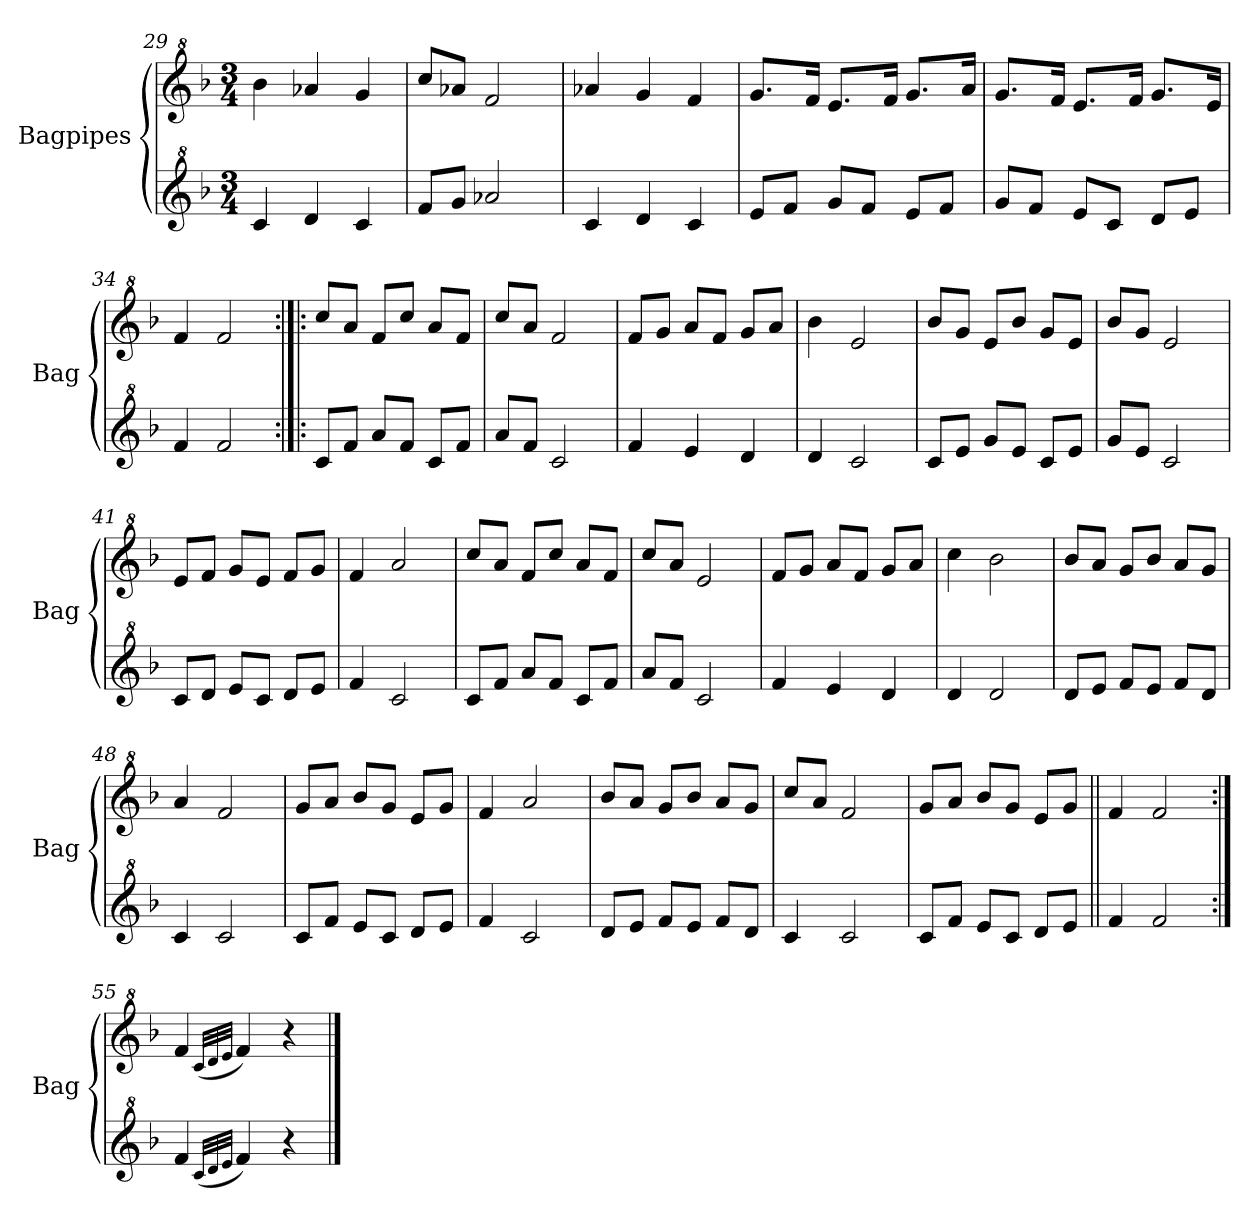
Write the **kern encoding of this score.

**kern	**kern
*part2	*part1
*staff2	*staff1
*I"Bagpipes	*I"Bagpipes
*I'Bag	*I'Bag
*clefG^2	*clefG^2
*k[b-]	*k[b-]
*F:	*F:
*M3/4	*M3/4
=29	=29
4cc/	4bb-\
4dd/	4aa-X/
4cc/	4gg/
=30	=30
8ff/L	8ccc/L
8gg/J	8aa-X/J
2aa-X/	2ff/
=31	=31
4cc/	4aa-X/
4dd/	4gg/
4cc/	4ff/
=32	=32
8ee/L	8.gg/L
8ff/J	.
.	16ff/Jk
8gg/L	8.ee/L
8ff/J	.
.	16ff/Jk
8ee/L	8.gg/L
8ff/J	.
.	16aa/Jk
!!LO:LB:g=z
=33	=33
8gg/L	8.gg/L
8ff/J	.
.	16ff/Jk
8ee/L	8.ee/L
8cc/J	.
.	16ff/Jk
8dd/L	8.gg/L
8ee/J	.
.	16ee/Jk
=34	=34
4ff/	4ff/
2ff/	2ff/
=35:|!|:	=35:|!|:
8cc/L	8ccc/L
8ff/J	8aa/J
8aa/L	8ff/L
8ff/J	8ccc/J
8cc/L	8aa/L
8ff/J	8ff/J
=36	=36
8aa/L	8ccc/L
8ff/J	8aa/J
2cc/	2ff/
=37	=37
4ff/	8ff/L
.	8gg/J
4ee/	8aa/L
.	8ff/J
4dd/	8gg/L
.	8aa/J
=38	=38
4dd/	4bb-\
2cc/	2ee/
=39	=39
8cc/L	8bb-/L
8ee/J	8gg/J
8gg/L	8ee/L
8ee/J	8bb-/J
8cc/L	8gg/L
8ee/J	8ee/J
=40	=40
8gg/L	8bb-/L
8ee/J	8gg/J
2cc/	2ee/
=41	=41
8cc/L	8ee/L
8dd/J	8ff/J
8ee/L	8gg/L
8cc/J	8ee/J
8dd/L	8ff/L
8ee/J	8gg/J
!!LO:LB:g=z
=42	=42
4ff/	4ff/
2cc/	2aa/
=43	=43
8cc/L	8ccc/L
8ff/J	8aa/J
8aa/L	8ff/L
8ff/J	8ccc/J
8cc/L	8aa/L
8ff/J	8ff/J
=44	=44
8aa/L	8ccc/L
8ff/J	8aa/J
2cc/	2ee/
=45	=45
4ff/	8ff/L
.	8gg/J
4ee/	8aa/L
.	8ff/J
4dd/	8gg/L
.	8aa/J
=46	=46
4dd/	4ccc\
2dd/	2bb-\
=47	=47
8dd/L	8bb-/L
8ee/J	8aa/J
8ff/L	8gg/L
8ee/J	8bb-/J
8ff/L	8aa/L
8dd/J	8gg/J
=48	=48
4cc/	4aa/
2cc/	2ff/
=49	=49
8cc/L	8gg/L
8ff/J	8aa/J
8ee/L	8bb-/L
8cc/J	8gg/J
8dd/L	8ee/L
8ee/J	8gg/J
=50	=50
4ff/	4ff/
2cc/	2aa/
=51	=51
8dd/L	8bb-/L
8ee/J	8aa/J
8ff/L	8gg/L
8ee/J	8bb-/J
8ff/L	8aa/L
8dd/J	8gg/J
!!LO:PB:g=z
=52	=52
4cc/	8ccc/L
.	8aa/J
2cc/	2ff/
=53	=53
8cc/L	8gg/L
8ff/J	8aa/J
8ee/L	8bb-/L
8cc/J	8gg/J
8dd/L	8ee/L
8ee/J	8gg/J
=54||	=54||
4ff/	4ff/
2ff/	2ff/
=55:|!	=55:|!
4ff/	4ff/
(32qcc/LLL	(32qcc/LLL
32qdd/	32qdd/
32qee/JJJ	32qee/JJJ
4ff/)	4ff/)
4r	4r
==	==
*-	*-
